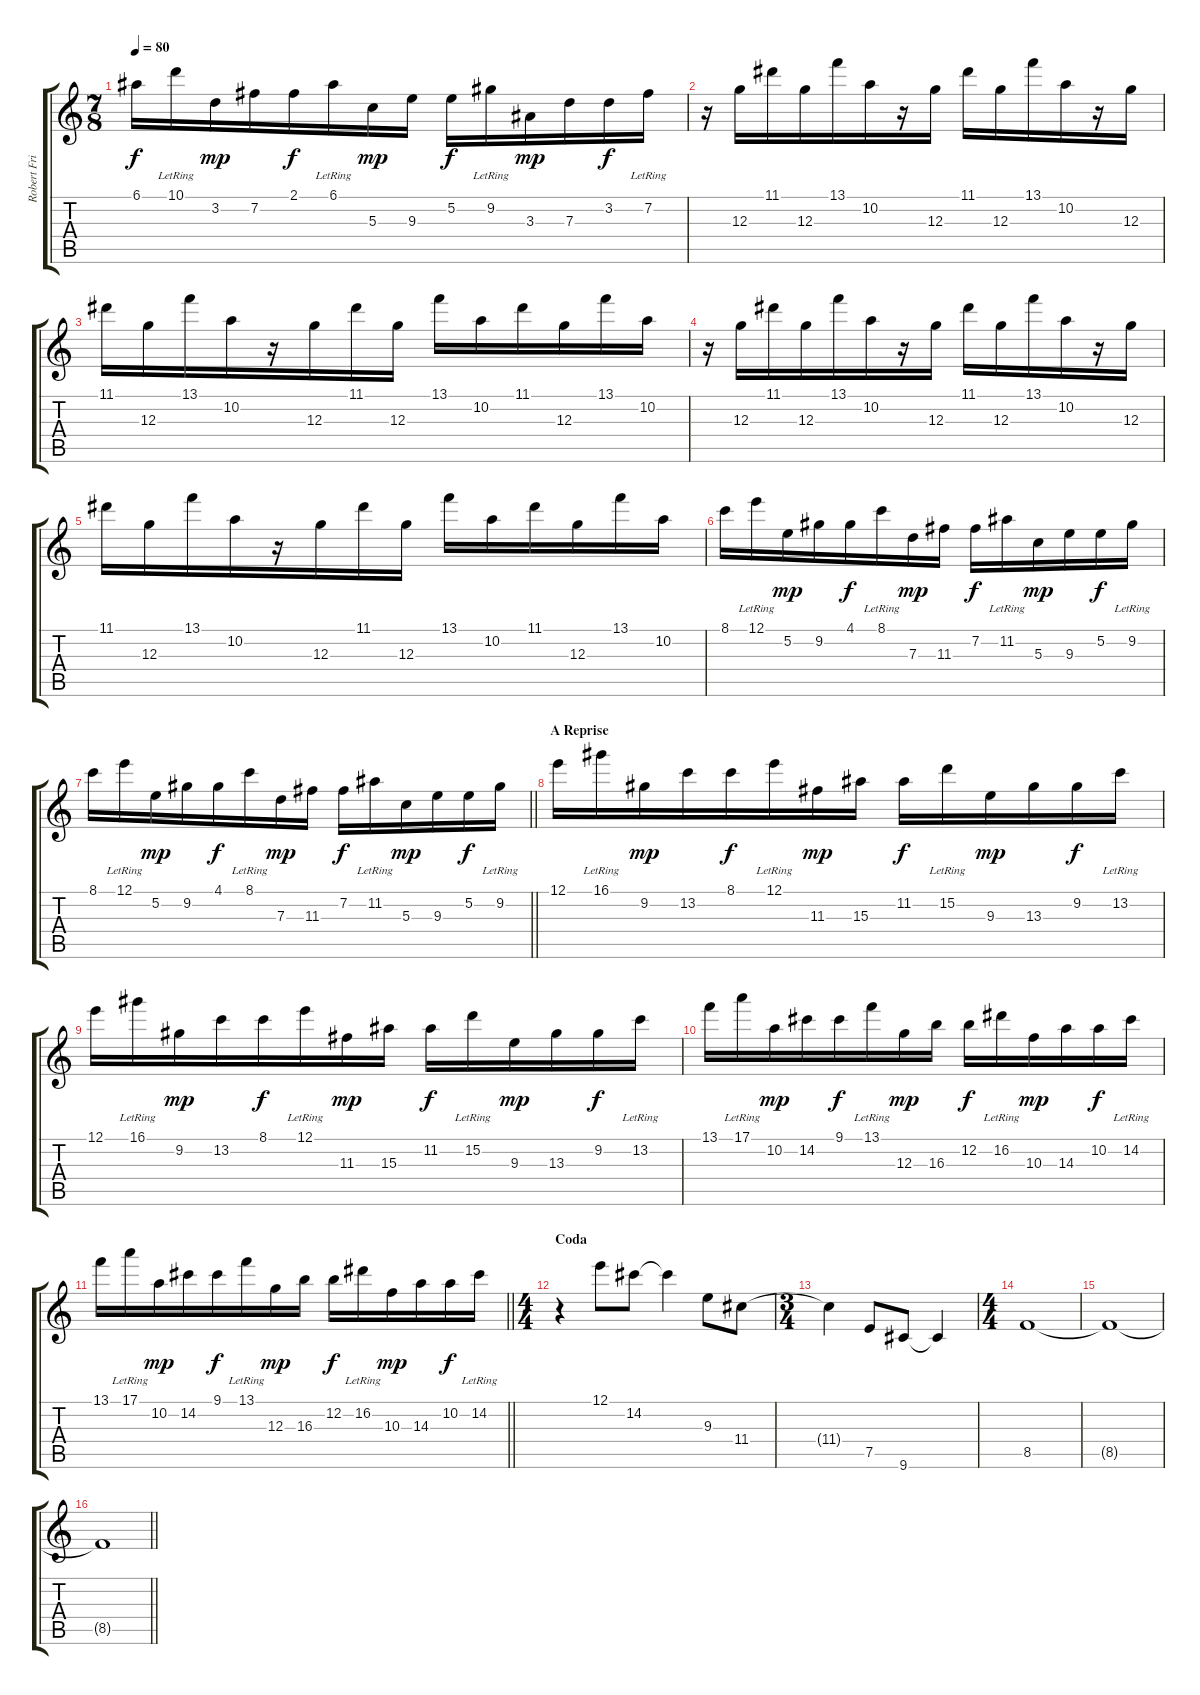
\track ("Robert Fripp (Guitar / Soundscapes)" "Robert Fri") {instrument acousticguitarsteel}
\staff {score tabs}
\tuning (E4 B3 G3 D3 A2 E2) {hide}
\ts (7 8)
\tempo 80
\clef g2
\ks c
6.1.16{dy f} 10.1{lr}.16 3.2.16{dy mp} 7.2.16 2.1.16{dy f} 6.1{lr}.16 5.3.16{dy mp} 9.3.16 5.2.16{dy f} 9.2{lr}.16 3.3.16{dy mp} 7.3.16 3.2.16{dy f} 7.2{lr}.16 |
r.16 12.3.16 11.1.16 12.3.16 13.1.16 10.2.16 r.16 12.3.16 11.1.16 12.3.16 13.1.16 10.2.16 r.16 12.3.16 |
11.1.16 12.3.16 13.1.16 10.2.16 r.16 12.3.16 11.1.16 12.3.16 13.1.16 10.2.16 11.1.16 12.3.16 13.1.16 10.2.16 |
r.16 12.3.16 11.1.16 12.3.16 13.1.16 10.2.16 r.16 12.3.16 11.1.16 12.3.16 13.1.16 10.2.16 r.16 12.3.16 |
11.1.16 12.3.16 13.1.16 10.2.16 r.16 12.3.16 11.1.16 12.3.16 13.1.16 10.2.16 11.1.16 12.3.16 13.1.16 10.2.16 |
8.1.16 12.1{lr}.16 5.2.16{dy mp} 9.2.16 4.1.16{dy f} 8.1{lr}.16 7.3.16{dy mp} 11.3.16 7.2.16{dy f} 11.2{lr}.16 5.3.16{dy mp} 9.3.16 5.2.16{dy f} 9.2{lr}.16 |
\barLineRight lightlight
8.1.16 12.1{lr}.16 5.2.16{dy mp} 9.2.16 4.1.16{dy f} 8.1{lr}.16 7.3.16{dy mp} 11.3.16 7.2.16{dy f} 11.2{lr}.16 5.3.16{dy mp} 9.3.16 5.2.16{dy f} 9.2{lr}.16 |
\section ("" "A Reprise")
12.1.16 16.1{lr}.16 9.2.16{dy mp} 13.2.16 8.1.16{dy f} 12.1{lr}.16 11.3.16{dy mp} 15.3.16 11.2.16{dy f} 15.2{lr}.16 9.3.16{dy mp} 13.3.16 9.2.16{dy f} 13.2{lr}.16 |
12.1.16 16.1{lr}.16 9.2.16{dy mp} 13.2.16 8.1.16{dy f} 12.1{lr}.16 11.3.16{dy mp} 15.3.16 11.2.16{dy f} 15.2{lr}.16 9.3.16{dy mp} 13.3.16 9.2.16{dy f} 13.2{lr}.16 |
13.1.16 17.1{lr}.16 10.2.16{dy mp} 14.2.16 9.1.16{dy f} 13.1{lr}.16 12.3.16{dy mp} 16.3.16 12.2.16{dy f} 16.2{lr}.16 10.3.16{dy mp} 14.3.16 10.2.16{dy f} 14.2{lr}.16 |
\barLineRight lightlight
13.1.16 17.1{lr}.16 10.2.16{dy mp} 14.2.16 9.1.16{dy f} 13.1{lr}.16 12.3.16{dy mp} 16.3.16 12.2.16{dy f} 16.2{lr}.16 10.3.16{dy mp} 14.3.16 10.2.16{dy f} 14.2{lr}.16 |
\ts (4 4)
\section ("" "Coda")
r.4 12.1.8 14.2.8 14.2{t}.4 9.3.8 11.4.8 |
\ts (3 4)
11.4{t}.4 7.5.8 9.6.8 9.6{t}.4 |
\ts (4 4)
8.5.1 |
8.5{t}.1 |
\barLineRight lightlight
8.5{t}.1
